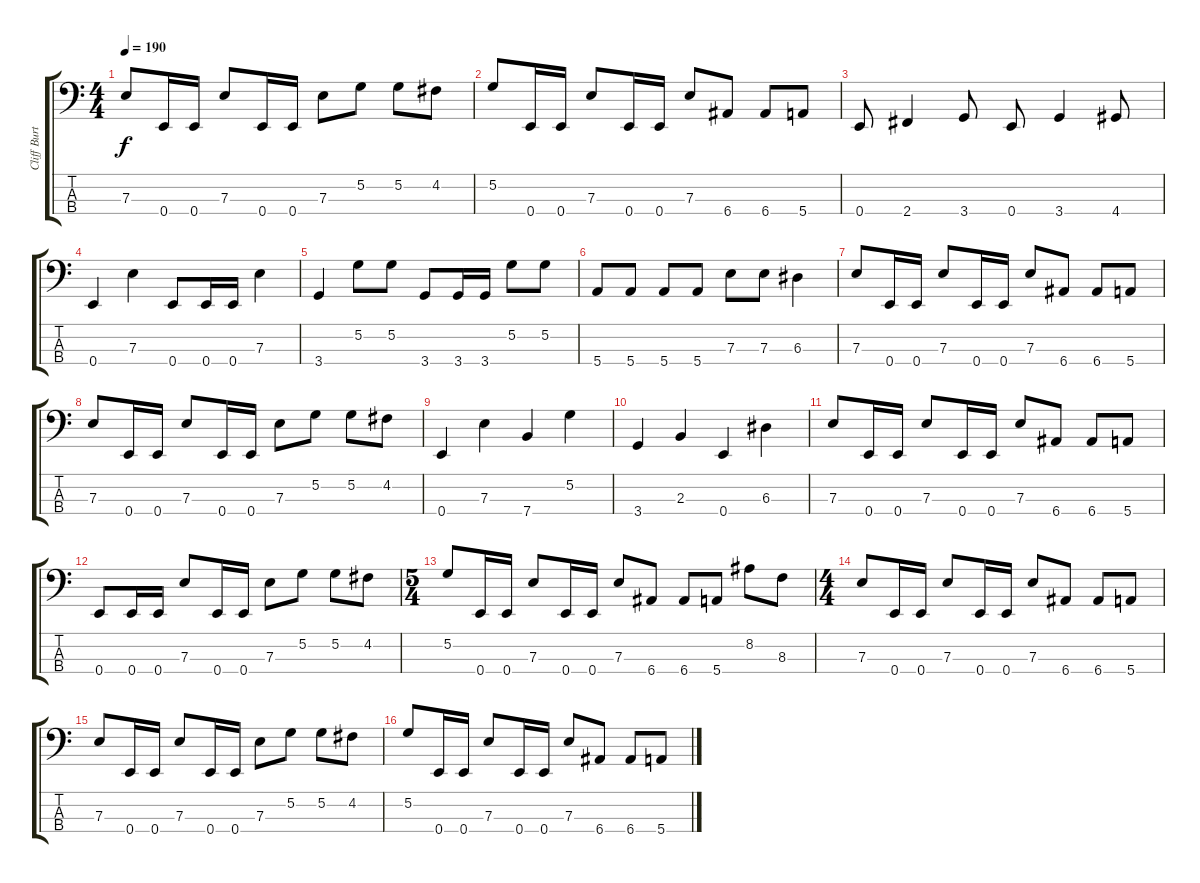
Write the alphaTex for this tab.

\track ("Cliff Burton" "Cliff Burt") {instrument electricbassfinger}
\staff {score tabs}
\tuning (G2 D2 A1 E1) {hide}
\ts (4 4)
\tempo 190
\clef f4
\ks c
7.3.8{dy f} 0.4.16 0.4.16 7.3.8 0.4.16 0.4.16 7.3.8 5.2.8 5.2.8 4.2.8 |
5.2.8 0.4.16 0.4.16 7.3.8 0.4.16 0.4.16 7.3.8 6.4.8 6.4.8 5.4.8 |
0.4.8 2.4.4 3.4.8 0.4.8 3.4.4 4.4.8 |
0.4.4 7.3.4 0.4.8 0.4.16 0.4.16 7.3.4 |
3.4.4 5.2.8 5.2.8 3.4.8 3.4.16 3.4.16 5.2.8 5.2.8 |
5.4.8 5.4.8 5.4.8 5.4.8 7.3.8 7.3.8 6.3.4 |
7.3.8 0.4.16 0.4.16 7.3.8 0.4.16 0.4.16 7.3.8 6.4.8 6.4.8 5.4.8 |
7.3.8 0.4.16 0.4.16 7.3.8 0.4.16 0.4.16 7.3.8 5.2.8 5.2.8 4.2.8 |
0.4.4 7.3.4 7.4.4 5.2.4 |
3.4.4 2.3.4 0.4.4 6.3.4 |
7.3.8 0.4.16 0.4.16 7.3.8 0.4.16 0.4.16 7.3.8 6.4.8 6.4.8 5.4.8 |
0.4.8 0.4.16 0.4.16 7.3.8 0.4.16 0.4.16 7.3.8 5.2.8 5.2.8 4.2.8 |
\ts (5 4)
5.2.8 0.4.16 0.4.16 7.3.8 0.4.16 0.4.16 7.3.8 6.4.8 6.4.8 5.4.8 8.2.8 8.3.8 |
\ts (4 4)
7.3.8 0.4.16 0.4.16 7.3.8 0.4.16 0.4.16 7.3.8 6.4.8 6.4.8 5.4.8 |
7.3.8 0.4.16 0.4.16 7.3.8 0.4.16 0.4.16 7.3.8 5.2.8 5.2.8 4.2.8 |
5.2.8 0.4.16 0.4.16 7.3.8 0.4.16 0.4.16 7.3.8 6.4.8 6.4.8 5.4.8
